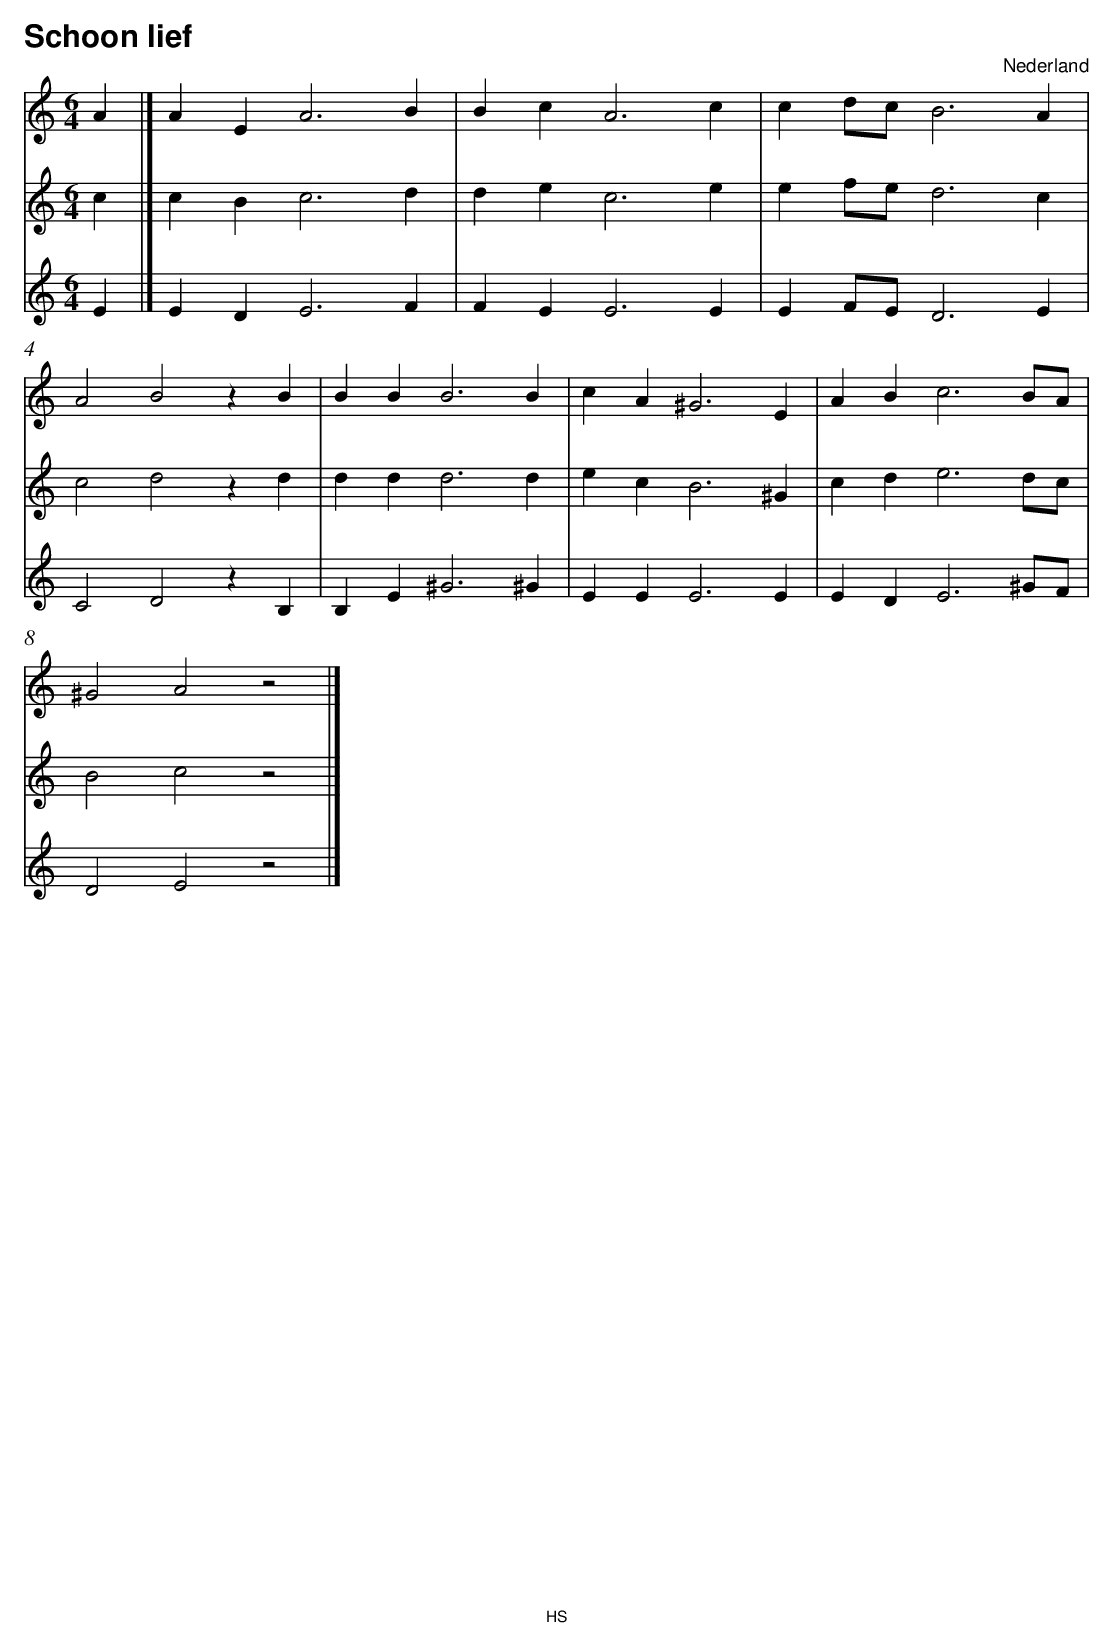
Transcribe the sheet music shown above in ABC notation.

X:1
T:Schoon lief
O:Nederland
M:6/4
L:1/8
Q:1/4=150
K:C
V:1
A2 |]A2 E2 A6 B2 |B2 c2 A6 c2 |c2 dc B6 A2 |
A4 B4 z2 B2 |B2 B2 B6 B2 |c2 A2 ^G6 E2 |A2 B2 c6 BA |
^G4 A4 z4 |]
V:2
c2 |]c2 B2 c6 d2 |d2 e2 c6 e2 |e2 fe d6 c2 |
c4 d4 z2 d2 |d2 d2 d6 d2 |e2 c2 B6 ^G2 |c2 d2 e6 dc |
B4 c4 z4 |]
V:3
E2 |]E2 D2 E6 F2 |F2 E2 E6 E2 |E2 FE D6 E2 |
C4 D4 z2 B,2 |B,2 E2 ^G6 ^G2 |E2 E2 E6 E2 |E2 D2 E6 ^GF |
D4 E4 z4 |]
